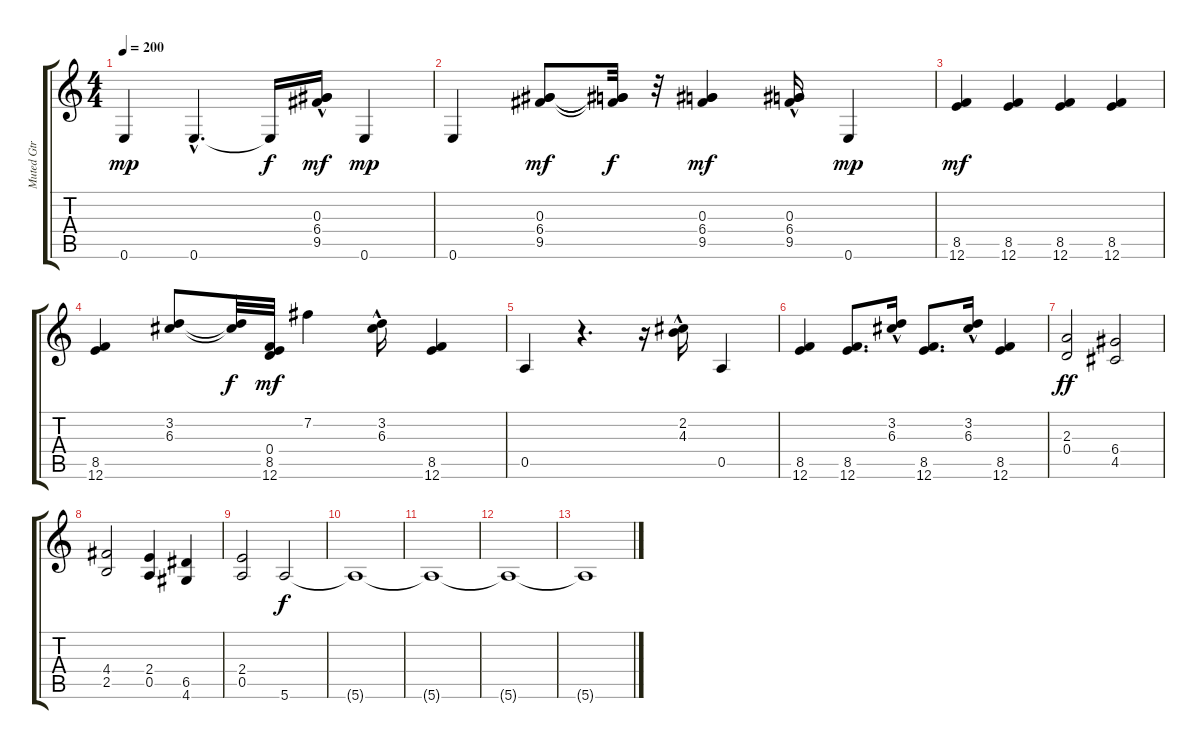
\track ("Muted Gtr " "Muted Gtr ") {instrument electricguitarmuted}
\staff {score tabs}
\tuning (E4 B3 G3 D3 A2 E2) {hide}
\ts (4 4)
\tempo 200
\clef g2
\ks c
0.6.4{dy mp} 0.6{hac}.4{d} 0.6{t}.16{dy f} (0.3{hac} 6.4{hac} 9.5{hac}).16{dy mf} 0.6.4{dy mp} |
0.6.4 (0.3 6.4 9.5).8{dy mf} (0.3{t} 6.4{t} 9.5{t}).32{dy f} r.32 (0.3 6.4 9.5).4{dy mf} (0.3{hac} 6.4{hac} 9.5{hac}).16 0.6.4{dy mp} |
(8.5 12.6).4{dy mf} (8.5 12.6).4 (8.5 12.6).4 (8.5 12.6).4 |
(8.5 12.6).4 (3.2 6.3).8 (3.2{t} 6.3{t}).32{dy f} (0.4 8.5 12.6).32{dy mf} 7.2.4 (3.2{hac} 6.3{hac}).16 (8.5 12.6).4 |
0.5.4 r.4{d} r.16 (2.2{hac} 4.3{hac}).16 0.5.4 |
(8.5 12.6).4 (8.5 12.6).8{d} (3.2{hac} 6.3{hac}).16 (8.5 12.6).8{d} (3.2{hac} 6.3{hac}).16 (8.5 12.6).4 |
(2.3 0.4).2{dy ff} (6.4 4.5).2 |
(4.4 2.5).2 (2.4 0.5).4 (6.5 4.6).4 |
(2.4 0.5).2 5.6.2{dy f} |
5.6{t}.1 |
5.6{t}.1 |
5.6{t}.1 |
5.6{t}.1
